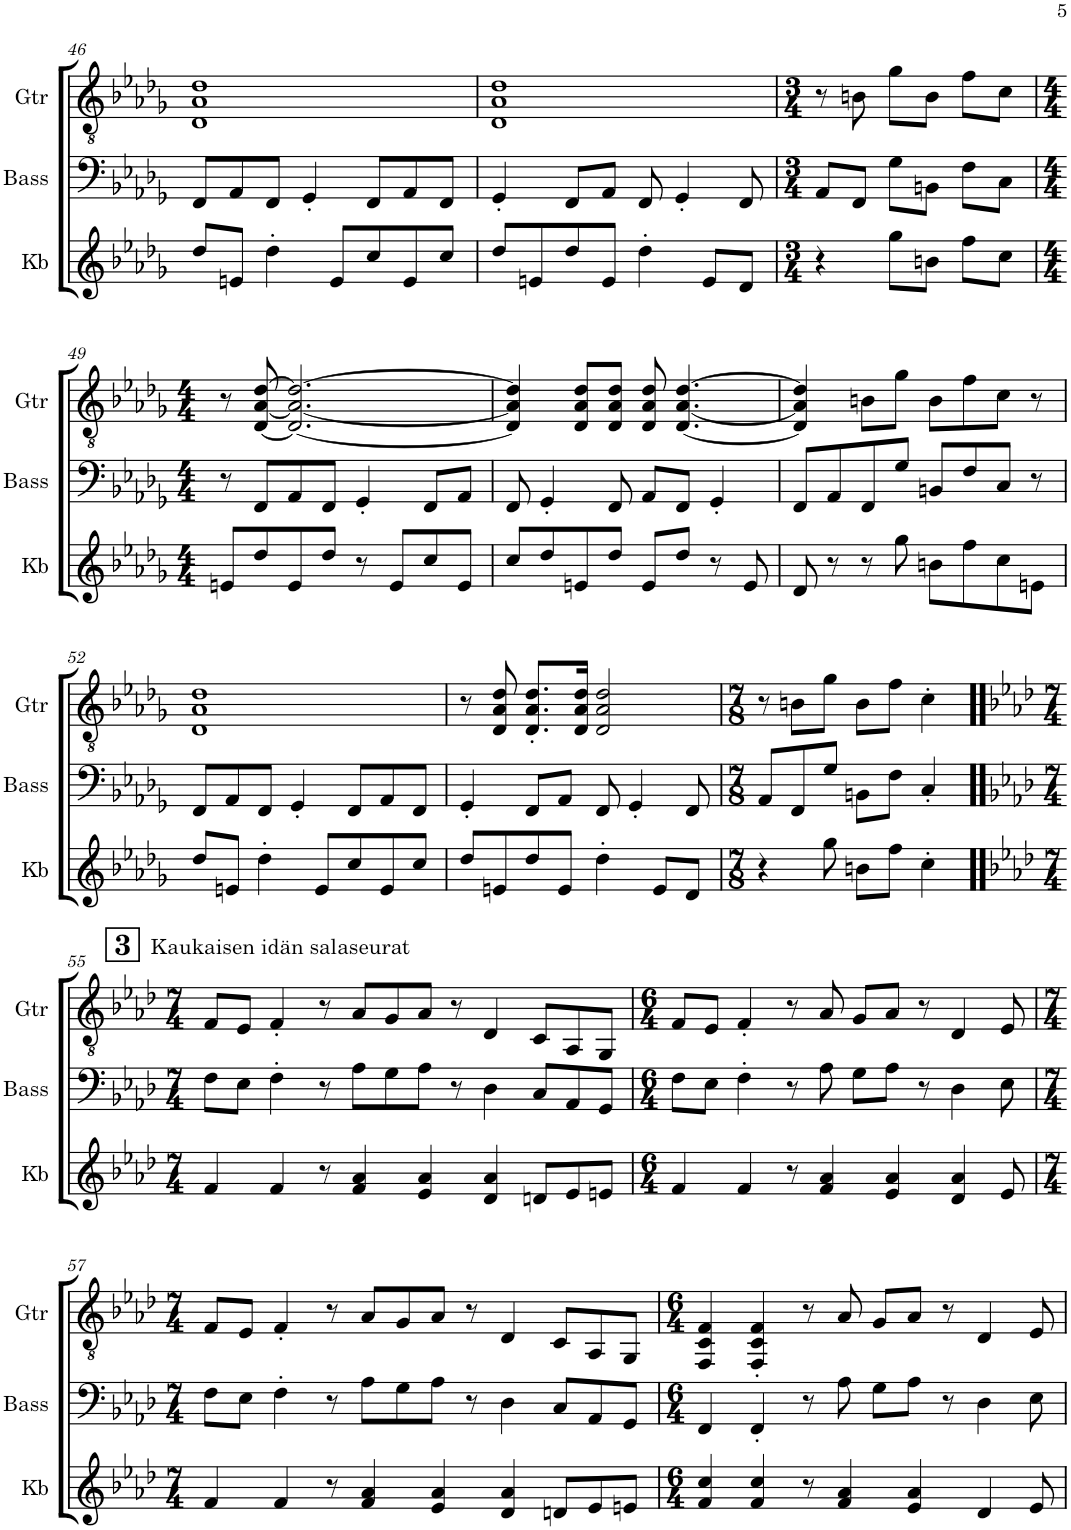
**kern	**kern	**kern
*part3	*part2	*part1
*staff3	*staff2	*staff1
*I"Keys	*I"Bass	*I"Guitar
*	*I'Bass	*I'Gtr
!!LO:PB:g=z
*clefG2	*clefF4	*clefGv2
*	*Trd7c12	*
*k[b-e-a-d-g-]	*k[b-e-a-d-g-]	*k[b-e-a-d-g-]
*M4/4	*M4/4	*M4/4
=46	=46	=46
8dd-/L	8FF/L	1D- 1A- 1d-
8en/J	8AA-/	.
4dd-'\	8FF/J	.
.	4GG-'/	.
8e/L	.	.
8cc/	8FF/L	.
8e/	8AA-/	.
8cc/J	8FF/J	.
=47	=47	=47
8dd-/L	4GG-'/	1D- 1A- 1d-
8en/	.	.
8dd-/	8FF/L	.
8e/J	8AA-/J	.
4dd-'\	8FF/	.
.	4GG-'/	.
8e/L	.	.
8d-/J	8FF/	.
=48	=48	=48
*M3/4	*M3/4	*M3/4
4r	8AA-/L	8r
.	8FF/J	8Bn\
8gg-\L	8G-\L	8g-\L
8bn\J	8BBn\J	8B\J
8ff\L	8F\L	8f\L
8cc\J	8C\J	8c\J
!!LO:LB:g=z
=49	=49	=49
*M4/4	*M4/4	*M4/4
8en/L	8r	8r
8dd-/	8FF/L	[8D-/ [8A-/ [8d-/
8e/	8AA-/	2.D-/_ 2.A-/_ 2.d-/_
8dd-/J	8FF/J	.
8r	4GG-'/	.
8e/L	.	.
8cc/	8FF/L	.
8e/J	8AA-/J	.
=50	=50	=50
8cc/L	8FF/	4D-/] 4A-/] 4d-/]
8dd-/	4GG-'/	.
8en/	.	8D-/ 8A-/ 8d-/L
8dd-/J	8FF/	8D-/ 8A-/ 8d-/J
8e/L	8AA-/L	8D-/ 8A-/ 8d-/
8dd-/J	8FF/J	[4.D-/ [4.A-/ [4.d-/
8r	4GG-'/	.
8e/	.	.
=51	=51	=51
8d-/	8FF/L	4D-/] 4A-/] 4d-/]
8r	8AA-/	.
8r	8FF/	8Bn\L
8gg-\	8G-/J	8g-\J
8bn\L	8BBn/L	8B\L
8ff\	8F/	8f\
8cc\	8C/J	8c\J
8en\J	8r	8r
!!LO:LB:g=z
=52	=52	=52
8dd-/L	8FF/L	1D- 1A- 1d-
8en/J	8AA-/	.
4dd-'\	8FF/J	.
.	4GG-'/	.
8e/L	.	.
8cc/	8FF/L	.
8e/	8AA-/	.
8cc/J	8FF/J	.
=53	=53	=53
8dd-/L	4GG-'/	8r
8en/	.	8D-/ 8A-/ 8d-/
8dd-/	8FF/L	8.D-/' 8.A-/' 8.d-/'L
8e/J	8AA-/J	.
.	.	16D-/ 16A-/ 16d-/Jk
4dd-'\	8FF/	2D-/ 2A-/ 2d-/
.	4GG-'/	.
8e/L	.	.
8d-/J	8FF/	.
=54	=54	=54
*M7/8	*M7/8	*M7/8
4r	8AA-/L	8r
.	8FF/	8Bn\L
8gg-\	8G-/J	8g-\J
8bn\L	8BBn\L	8B\L
8ff\J	8F\J	8f\J
4cc'\	4C'/	4c'\
!!LO:LB:g=z
!!LO:REH:place=s1:a:B:cj:fs=14:t=3
=55!!	=55!!	=55!!
*k[b-e-a-d-]	*k[b-e-a-d-]	*k[b-e-a-d-]
*M7/4	*M7/4	*M7/4
!	!	!LO:TX:a:t=Kaukaisen idän salaseurat
4f/	8F\L	8F/L
.	8E-\J	8E-/J
4f/	4F'\	4F'/
8r	8r	8r
4f/ 4a-/	8A-\L	8A-/L
.	8G\	8G/
4e-/ 4a-/	8A-\J	8A-/J
.	8r	8r
4d-/ 4a-/	4D-\	4D-/
8dn/L	8C/L	8C/L
8e-/	8AA-/	8AA-/
8en/J	8GG/J	8GG/J
=56	=56	=56
*M6/4	*M6/4	*M6/4
4f/	8F\L	8F/L
.	8E-\J	8E-/J
4f/	4F'\	4F'/
8r	8r	8r
4f/ 4a-/	8A-\	8A-/
.	8G\L	8G/L
4e-/ 4a-/	8A-\J	8A-/J
.	8r	8r
4d-/ 4a-/	4D-\	4D-/
8e-/	8E-\	8E-/
!!LO:LB:g=z
=57	=57	=57
*M7/4	*M7/4	*M7/4
4f/	8F\L	8F/L
.	8E-\J	8E-/J
4f/	4F'\	4F'/
8r	8r	8r
4f/ 4a-/	8A-\L	8A-/L
.	8G\	8G/
4e-/ 4a-/	8A-\J	8A-/J
.	8r	8r
4d-/ 4a-/	4D-\	4D-/
8dn/L	8C/L	8C/L
8e-/	8AA-/	8AA-/
8en/J	8GG/J	8GG/J
=58	=58	=58
*M6/4	*M6/4	*M6/4
4f/ 4cc/	4FF/	4FF/ 4C/ 4F/
4f/ 4cc/	4FF'/	4FF/' 4C/' 4F/'
8r	8r	8r
4f/ 4a-/	8A-\	8A-/
.	8G\L	8G/L
4e-/ 4a-/	8A-\J	8A-/J
.	8r	8r
4d-/	4D-\	4D-/
8e-/	8E-\	8E-/
=	=	=
*-	*-	*-
